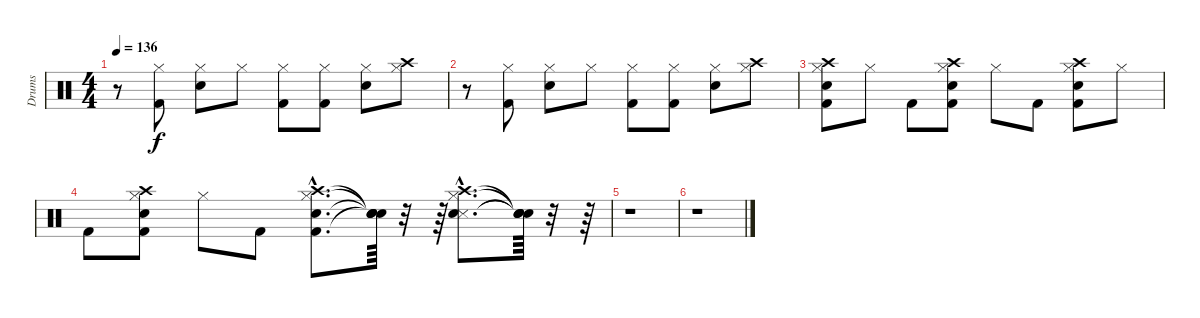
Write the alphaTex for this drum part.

\track ("Drums" "Drums") {instrument percussion}
\staff {score}
\articulation defaults
\ts (4 4)
\tempo 136
\clef neutral
\ks c
r.8{dy f} ("Kick (hit) 2" "Hi-Hat (closed)").8 ("Snare (hit) 2" "Hi-Hat (closed)").8 "Hi-Hat (closed)".8 ("Kick (hit) 2" "Hi-Hat (closed)").8 ("Kick (hit) 2" "Hi-Hat (closed)").8 ("Snare (hit) 2" "Hi-Hat (closed)").8 ("Hi-Hat (closed)" "Crash high (hit)").8 |
r.8 ("Kick (hit) 2" "Hi-Hat (closed)").8 ("Snare (hit) 2" "Hi-Hat (closed)").8 "Hi-Hat (closed)".8 ("Kick (hit) 2" "Hi-Hat (closed)").8 ("Kick (hit) 2" "Hi-Hat (closed)").8 ("Snare (hit) 2" "Hi-Hat (closed)").8 ("Hi-Hat (closed)" "Crash high (hit)").8 |
("Kick (hit) 2" "Snare (hit) 2" "Hi-Hat (closed)" "Crash high (hit)").8 "Hi-Hat (closed)".8 "Kick (hit) 2".8 ("Kick (hit) 2" "Snare (hit) 2" "Hi-Hat (closed)" "Crash high (hit)").8 "Hi-Hat (closed)".8 "Kick (hit) 2".8 ("Kick (hit) 2" "Snare (hit) 2" "Hi-Hat (closed)" "Crash high (hit)").8 "Hi-Hat (closed)".8 |
"Kick (hit) 2".8 ("Kick (hit) 2" "Snare (hit) 2" "Hi-Hat (closed)" "Crash high (hit)").8 "Hi-Hat (closed)".8 "Kick (hit) 2".8 ("Kick (hit) 2"{hac} "Snare (hit) 2"{hac} "Hi-Hat (closed)"{hac} "Crash high (hit)"{hac}).8{d} ("Snare (hit)"{t} "Snare (hit)"{t} "Snare (hit)"{t} "Snare (hit)"{t}).64 r.32 r.64 ("Snare (side stick) 3"{hac} "Snare (hit) 2"{hac} "Hi-Hat (closed)"{hac} "Crash high (hit)"{hac}).8{d} ("Snare (hit)"{t} "Snare (hit)"{t} "Snare (hit)"{t} "Snare (hit)"{t}).64 r.32 r.64 |
r.1 |
r.1
